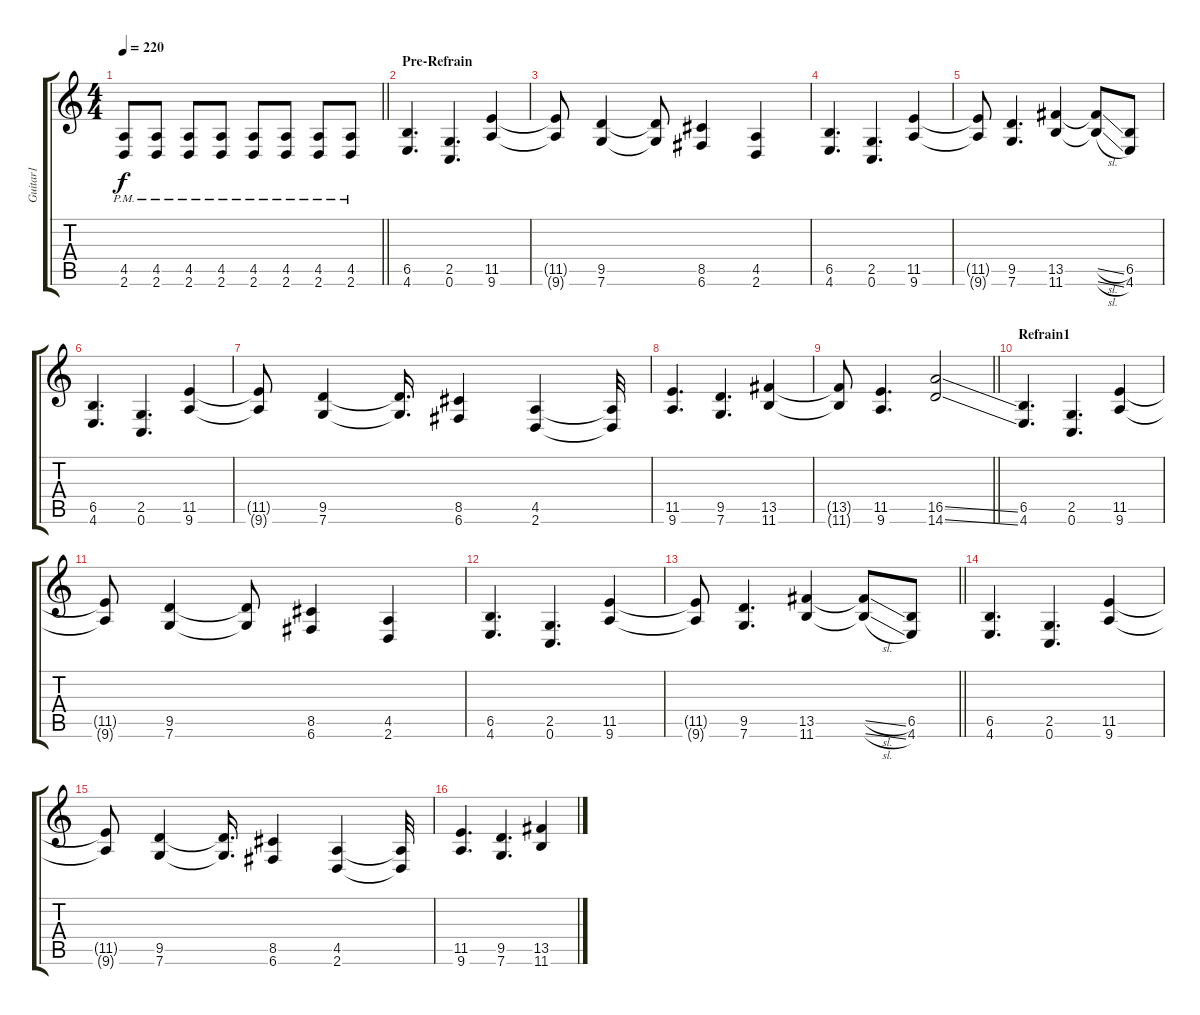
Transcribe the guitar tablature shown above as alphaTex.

\track ("Guitar1" "Guitar1") {instrument distortionguitar}
\staff {score tabs}
\tuning (C4 G3 Eb3 Bb2 F2 C2) {hide}
\ts (4 4)
\tempo 220
\clef g2
\barLineRight lightlight
\ks c
(4.5{pm} 2.6{pm}).8{dy f} (4.5{pm} 2.6{pm}).8 (4.5{pm} 2.6{pm}).8 (4.5{pm} 2.6{pm}).8 (4.5{pm} 2.6{pm}).8 (4.5{pm} 2.6{pm}).8 (4.5{pm} 2.6{pm}).8 (4.5{pm} 2.6{pm}).8 |
\section ("" "Pre-Refrain")
(6.5 4.6).4{d} (2.5 0.6).4{d} (11.5 9.6).4 |
(11.5{t} 9.6{t}).8 (9.5 7.6).4 (9.5{t} 7.6{t}).8 (8.5 6.6).4 (4.5 2.6).4 |
(6.5 4.6).4{d} (2.5 0.6).4{d} (11.5 9.6).4 |
(11.5{t} 9.6{t}).8 (9.5 7.6).4{d} (13.5 11.6).4 (13.5{sl t} 11.6{sl t}).8 (6.5 4.6).8 |
(6.5 4.6).4{d} (2.5 0.6).4{d} (11.5 9.6).4 |
(11.5{t} 9.6{t}).8 (9.5 7.6).4 (9.5{t} 7.6{t}).16{d} (8.5 6.6).4 (4.5 2.6).4 (4.5{t} 2.6{t}).32 |
(11.5 9.6).4{d} (9.5 7.6).4{d} (13.5 11.6).4 |
\barLineRight lightlight
(13.5{t} 11.6{t}).8 (11.5 9.6).4{d} (16.5{ss} 14.6{ss}).2 |
\section ("" "Refrain1")
(6.5 4.6).4{d} (2.5 0.6).4{d} (11.5 9.6).4 |
(11.5{t} 9.6{t}).8 (9.5 7.6).4 (9.5{t} 7.6{t}).8 (8.5 6.6).4 (4.5 2.6).4 |
(6.5 4.6).4{d} (2.5 0.6).4{d} (11.5 9.6).4 |
\barLineRight lightlight
(11.5{t} 9.6{t}).8 (9.5 7.6).4{d} (13.5 11.6).4 (13.5{sl t} 11.6{sl t}).8 (6.5 4.6).8 |
(6.5 4.6).4{d} (2.5 0.6).4{d} (11.5 9.6).4 |
(11.5{t} 9.6{t}).8 (9.5 7.6).4 (9.5{t} 7.6{t}).16{d} (8.5 6.6).4 (4.5 2.6).4 (4.5{t} 2.6{t}).32 |
(11.5 9.6).4{d} (9.5 7.6).4{d} (13.5 11.6).4
